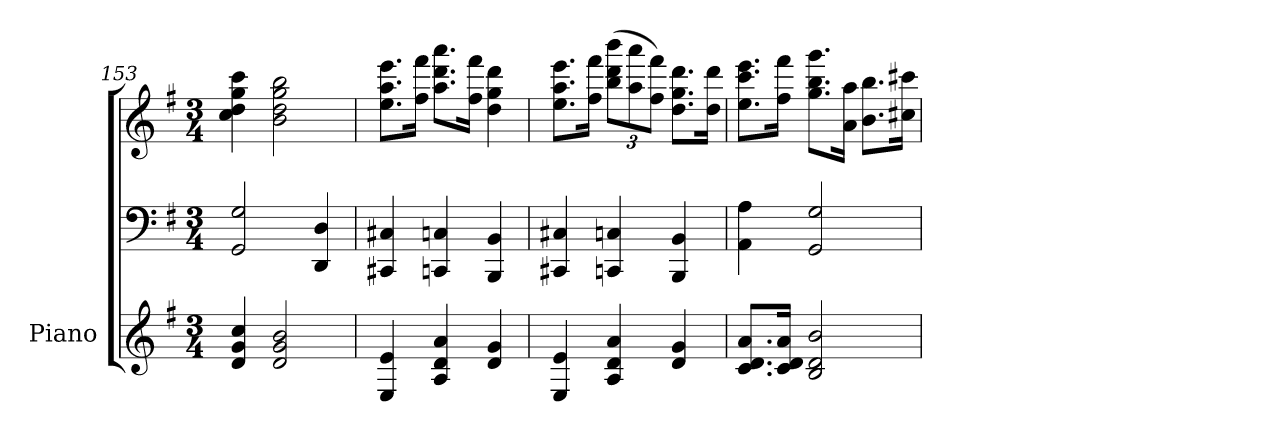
**kern	**kern	**kern
*part1	*part1	*part1
*staff3	*staff2	*staff1
*I"Piano	*	*
*I'Pno.	*	*
*clefG2	*clefF4	*clefG2
*k[f#]	*k[f#]	*k[f#]
*M3/4	*M3/4	*M3/4
=153	=153	=153
4d/ 4g/ 4cc/	2GG/ 2G/	4cc\ 4dd\ 4gg\ 4ccc\
2d/ 2g/ 2b/	.	2b\ 2dd\ 2gg\ 2bb\
.	4DD/ 4D/	.
=154	=154	=154
4E/ 4e/	4CC#X/ 4C#X/	8.ee\ 8.aa\ 8.eee\L
.	.	16ff#\ 16fff#\Jk
4A/ 4d/ 4a/	4CCn/ 4Cn/	8.aa\ 8.ddd\ 8.aaa\L
.	.	16ff#\ 16fff#\Jk
4d/ 4g/	4BBB/ 4BB/	4dd\ 4gg\ 4ddd\
=155	=155	=155
4E/ 4e/	4CC#X/ 4C#X/	8.ee\ 8.aa\ 8.eee\L
.	.	16ff#\ 16fff#\Jk
*	*	*Xbrackettup
4A/ 4d/ 4a/	4CCn/ 4Cn/	(>12bb\ 12ddd\ 12bbb\L
.	.	12aa\ 12aaa\
.	.	12ff#\ 12fff#\J)
4d/ 4g/	4BBB/ 4BB/	8.dd\ 8.gg\ 8.ddd\L
.	.	16dd\ 16ddd\Jk
=156	=156	=156
8.c/ 8.d/ 8.a/L	4AA\ 4A\	8.ee\ 8.ccc\ 8.eee\L
16c/ 16d/ 16a/Jk	.	16ff#\ 16fff#\Jk
2B/ 2d/ 2b/	2GG/ 2G/	8.gg\ 8.bb\ 8.ggg\L
.	.	16a\ 16aa\Jk
.	.	8.b\ 8.bb\L
.	.	16cc#X\ 16ccc#X\Jk
=	=	=
*-	*-	*-
